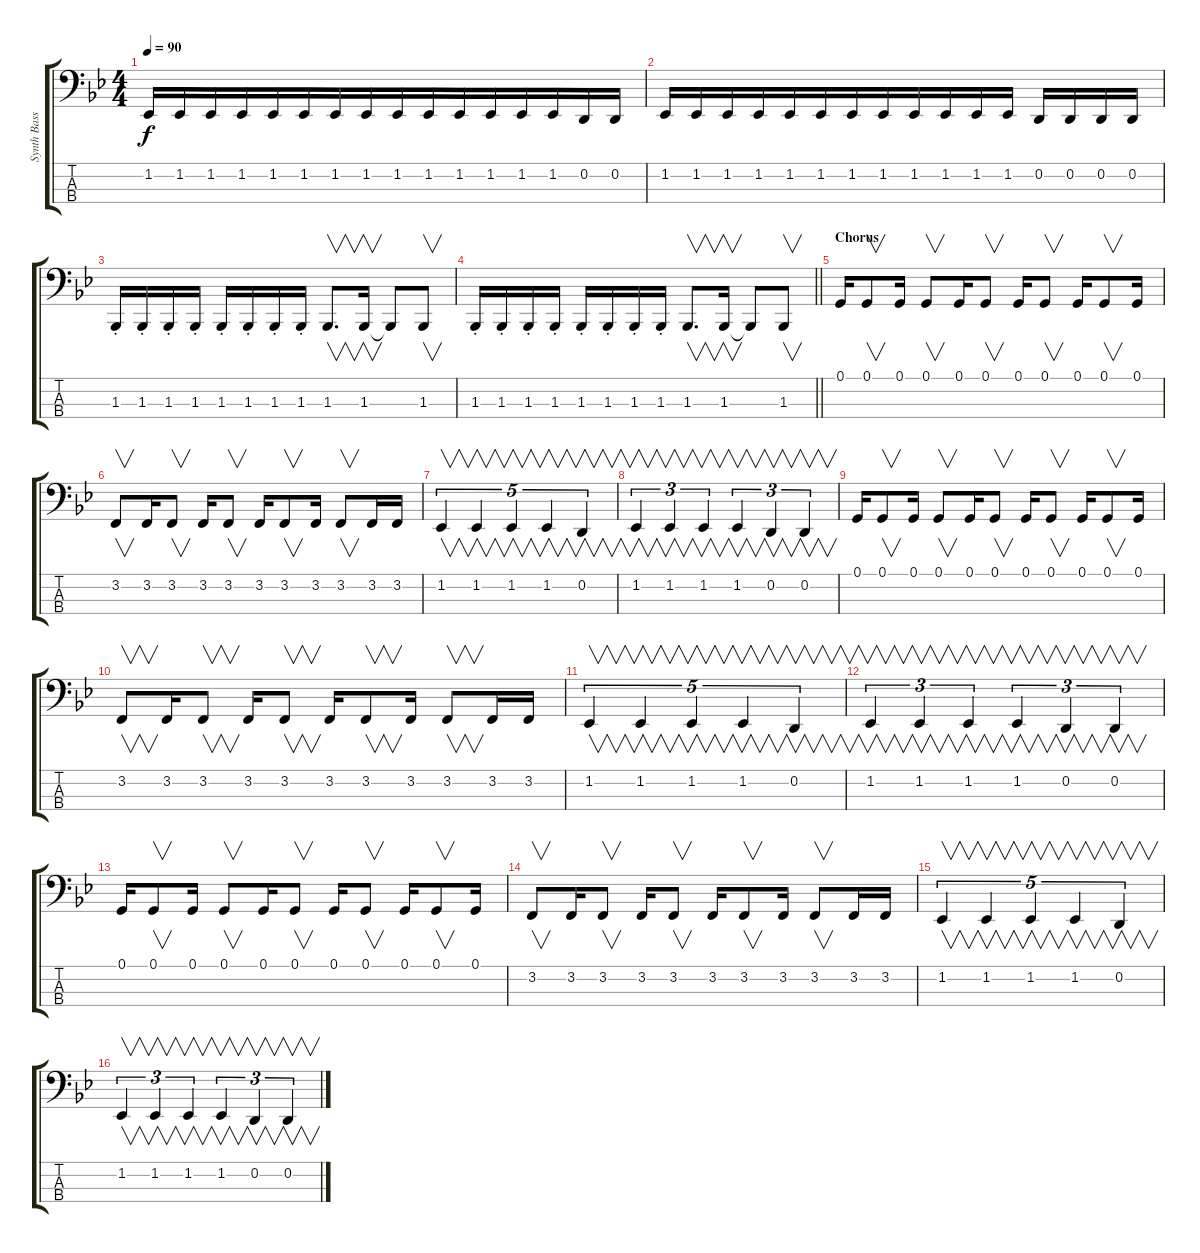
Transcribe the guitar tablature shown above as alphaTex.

\track ("Synth Bass" "Synth Bass") {instrument lead2sawtooth}
\staff {score tabs}
\tuning (G2 D2 A1 E1) {hide}
\ts (4 4)
\tempo 90
\clef f4
\ks bb
1.2.16{dy f} 1.2.16 1.2.16 1.2.16{beam merge} 1.2.16 1.2.16 1.2.16 1.2.16{beam merge} 1.2.16 1.2.16 1.2.16 1.2.16{beam merge} 1.2.16 1.2.16 0.2.16 0.2.16 |
1.2.16 1.2.16 1.2.16 1.2.16{beam merge} 1.2.16 1.2.16 1.2.16 1.2.16{beam merge} 1.2.16 1.2.16 1.2.16 1.2.16 0.2.16 0.2.16 0.2.16 0.2.16 |
1.3{st}.16 1.3{st}.16 1.3{st}.16 1.3{st}.16 1.3{st}.16 1.3{st}.16 1.3{st}.16 1.3{st}.16 1.3.8{v d} 1.3.16{v} 1.3{t}.8 1.3.8{v} |
\barLineRight lightlight
1.3{st}.16 1.3{st}.16 1.3{st}.16 1.3{st}.16 1.3{st}.16 1.3{st}.16 1.3{st}.16 1.3{st}.16 1.3.8{v d} 1.3.16{v} 1.3{t}.8 1.3.8{v} |
\section ("" "Chorus")
0.1.16 0.1.8{v} 0.1.16 0.1.8{v} 0.1.16 0.1.8{v} 0.1.16 0.1.8{v} 0.1.16 0.1.8{v} 0.1.16 |
3.2.8{v} 3.2.16 3.2.8{v} 3.2.16 3.2.8{v} 3.2.16 3.2.8{v} 3.2.16 3.2.8{v} 3.2.16 3.2.16 |
1.2.4{v tu (5 4)} 1.2.4{v tu (5 4)} 1.2.4{v tu (5 4)} 1.2.4{v tu (5 4)} 0.2.4{v tu (5 4)} |
1.2.4{v tu (3 2)} 1.2.4{v tu (3 2)} 1.2.4{v tu (3 2)} 1.2.4{v tu (3 2)} 0.2.4{v tu (3 2)} 0.2.4{v tu (3 2)} |
0.1.16 0.1.8{v} 0.1.16 0.1.8{v} 0.1.16 0.1.8{v} 0.1.16 0.1.8{v} 0.1.16 0.1.8{v} 0.1.16 |
3.2.8{v} 3.2.16 3.2.8{v} 3.2.16 3.2.8{v} 3.2.16 3.2.8{v} 3.2.16 3.2.8{v} 3.2.16 3.2.16 |
1.2.4{v tu (5 4)} 1.2.4{v tu (5 4)} 1.2.4{v tu (5 4)} 1.2.4{v tu (5 4)} 0.2.4{v tu (5 4)} |
1.2.4{v tu (3 2)} 1.2.4{v tu (3 2)} 1.2.4{v tu (3 2)} 1.2.4{v tu (3 2)} 0.2.4{v tu (3 2)} 0.2.4{v tu (3 2)} |
0.1.16 0.1.8{v} 0.1.16 0.1.8{v} 0.1.16 0.1.8{v} 0.1.16 0.1.8{v} 0.1.16 0.1.8{v} 0.1.16 |
3.2.8{v} 3.2.16 3.2.8{v} 3.2.16 3.2.8{v} 3.2.16 3.2.8{v} 3.2.16 3.2.8{v} 3.2.16 3.2.16 |
1.2.4{v tu (5 4)} 1.2.4{v tu (5 4)} 1.2.4{v tu (5 4)} 1.2.4{v tu (5 4)} 0.2.4{v tu (5 4)} |
1.2.4{v tu (3 2)} 1.2.4{v tu (3 2)} 1.2.4{v tu (3 2)} 1.2.4{v tu (3 2)} 0.2.4{v tu (3 2)} 0.2.4{v tu (3 2)}
